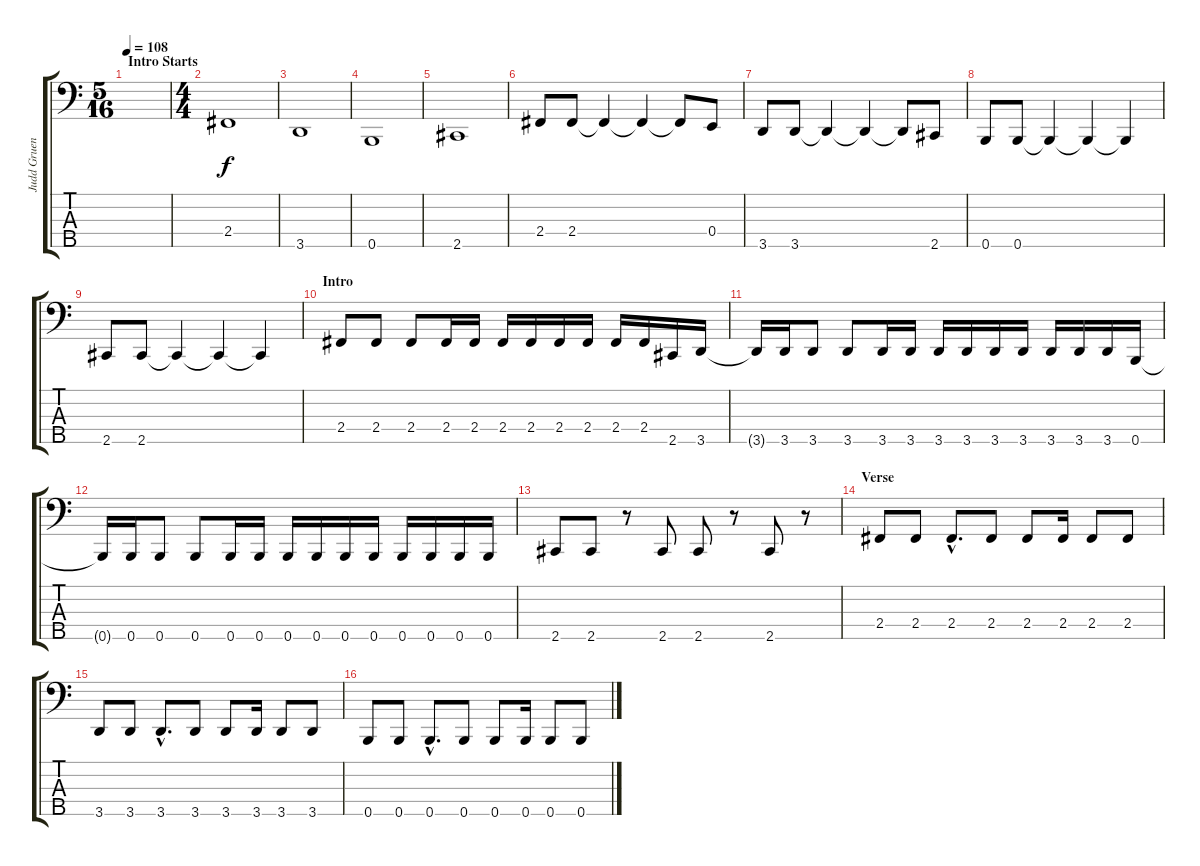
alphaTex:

\track ("Judd Gruenbaum (Bass)" "Judd Gruen") {instrument electricbasspick}
\staff {score tabs}
\tuning (G2 D2 A1 E1 B0) {hide}
\ts (5 16)
\section ("" "Intro Starts")
\tempo 108
\clef f4
\ks c
|
\ts (4 4)
2.4.1 |
3.5.1 |
0.5.1 |
2.5.1 |
2.4.8 2.4.8 2.4{t}.4 2.4{t}.4 2.4{t}.8 0.4.8 |
3.5.8 3.5.8 3.5{t}.4 3.5{t}.4 3.5{t}.8 2.5.8 |
0.5.8 0.5.8 0.5{t}.4 0.5{t}.4 0.5{t}.4 |
2.5.8 2.5.8 2.5{t}.4 2.5{t}.4 2.5{t}.4 |
\section ("" "Intro")
2.4.8 2.4.8 2.4.8 2.4.16 2.4.16 2.4.16 2.4.16 2.4.16 2.4.16 2.4.16 2.4.16 2.5.16 3.5.16 |
3.5{t}.16 3.5.16 3.5.8 3.5.8 3.5.16 3.5.16 3.5.16 3.5.16 3.5.16 3.5.16 3.5.16 3.5.16 3.5.16 0.5.16 |
0.5{t}.16 0.5.16 0.5.8 0.5.8 0.5.16 0.5.16 0.5.16 0.5.16 0.5.16 0.5.16 0.5.16 0.5.16 0.5.16 0.5.16 |
2.5.8 2.5.8 r.8 2.5.8 2.5.8 r.8 2.5.8 r.8 |
\section ("" "Verse")
2.4.8 2.4.8 2.4{hac}.8{d} 2.4.8 2.4.8 2.4.16 2.4.8 2.4.8 |
3.5.8 3.5.8 3.5{hac}.8{d} 3.5.8 3.5.8 3.5.16 3.5.8 3.5.8 |
0.5.8 0.5.8 0.5{hac}.8{d} 0.5.8 0.5.8 0.5.16 0.5.8 0.5.8
